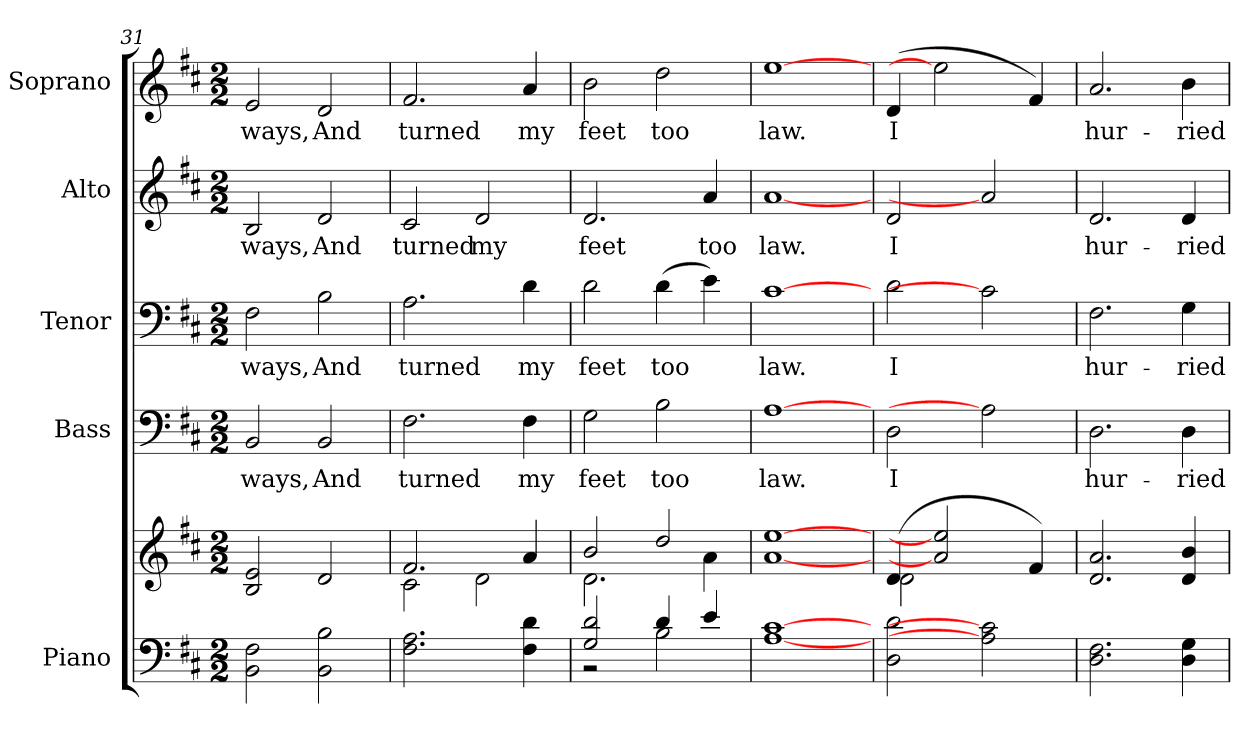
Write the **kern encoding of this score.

**kern	**kern	**kern	**text	**kern	**text	**kern	**text	**kern	**text
*part5	*part5	*part4	*part4	*part3	*part3	*part2	*part2	*part1	*part1
*staff6	*staff5	*staff4	*staff4	*staff3	*staff3	*staff2	*staff2	*staff1	*staff1
*I"Piano	*	*I"Bass	*	*I"Tenor	*	*I"Alto	*	*I"Soprano	*
*I'Pno.	*	*I'B.	*	*I'T.	*	*I'A.	*	*I'S.	*
*clefF4	*clefG2	*clefF4	*	*clefF4	*	*clefG2	*	*clefG2	*
*k[f#c#]	*k[f#c#]	*k[f#c#]	*	*k[f#c#]	*	*k[f#c#]	*	*k[f#c#]	*
*D:	*D:	*D:	*	*D:	*	*D:	*	*D:	*
*M2/2	*M2/2	*M2/2	*	*M2/2	*	*M2/2	*	*M2/2	*
=31	=31	=31	=31	=31	=31	=31	=31	=31	=31
!	!	!	!LO:LY:b:color=#000000	!	!	!	!	!	!
!	!	!	!	!	!LO:LY:b:color=#000000	!	!	!	!
!	!	!	!	!	!	!	!LO:LY:b:color=#000000	!	!
!	!	!	!	!	!	!	!	!	!LO:LY:b:color=#000000
2BBi\ 2F#i	2Bi/ 2ei	2BBi/	ways,	2F#i\	ways,	2Bi/	ways,	2ei/	ways,
!	!	!	!LO:LY:b:color=#000000	!	!	!	!	!	!
!	!	!	!	!	!LO:LY:b:color=#000000	!	!	!	!
!	!	!	!	!	!	!	!LO:LY:b:color=#000000	!	!
!	!	!	!	!	!	!	!	!	!LO:LY:b:color=#000000
2BBi\ 2Bi	2di/	2BBi/	And	2Bi\	And	2di/	And	2di/	And
!!LO:PB:g=z
=32	=32	=32	=32	=32	=32	=32	=32	=32	=32
*	*^	*	*	*	*	*	*	*	*
!	!	!	!	!LO:LY:b:color=#000000	!	!	!	!	!	!
!	!	!	!	!	!	!LO:LY:b:color=#000000	!	!	!	!
!	!	!	!	!	!	!	!	!LO:LY:b:color=#000000	!	!
!	!	!	!	!	!	!	!	!	!	!LO:LY:b:color=#000000
2.F#i\ 2.Ai	2.f#i/	2c#i\	2.F#i\	turned	2.Ai\	turned	2c#i/	turned	2.f#i/	turned
!	!	!	!	!	!	!	!	!LO:LY:b:color=#000000	!	!
.	.	2di\	.	.	.	.	2di/	my	.	.
!	!	!	!	!LO:LY:b:color=#000000	!	!	!	!	!	!
!	!	!	!	!	!	!LO:LY:b:color=#000000	!	!	!	!
!	!	!	!	!	!	!	!	!	!	!LO:LY:b:color=#000000
4F#i\ 4di	4ai/	.	4F#i\	my	4di\	my	.	.	4ai/	my
=33	=33	=33	=33	=33	=33	=33	=33	=33	=33	=33
*^	*	*	*	*	*	*	*	*	*	*
!	!	!	!	!	!LO:LY:b:color=#000000	!	!	!	!	!	!
!	!	!	!	!	!	!	!LO:LY:b:color=#000000	!	!	!	!
!	!	!	!	!	!	!	!	!	!LO:LY:b:color=#000000	!	!
!	!	!	!	!	!	!	!	!	!	!	!LO:LY:b:color=#000000
2Gi/ 2di	2r	2bi/	2.di\	2Gi\	feet	2di\	feet	2.di/	feet	2bi\	feet
!	!	!	!	!	!LO:LY:b:color=#000000	!	!	!	!	!	!
!	!	!	!	!	!	!	!LO:LY:b:color=#000000	!	!	!	!
!	!	!	!	!	!	!	!	!	!	!	!LO:LY:b:color=#000000
4di/	2Bi\	2ddi/	.	2Bi\	too	(4di\	too	.	.	2ddi\	too
!	!	!	!	!	!	!	!	!	!LO:LY:b:color=#000000	!	!
4ei/	.	.	4ai\	.	.	4ei\)	.	4ai/	too	.	.
*v	*v	*	*	*	*	*	*	*	*	*	*
*	*v	*v	*	*	*	*	*	*	*	*
=34	=34	=34	=34	=34	=34	=34	=34	=34	=34
*	*^	*	*	*	*	*	*	*	*
!	!	!	!	!LO:LY:b:color=#000000	!	!	!	!	!	!
*	*v	*v	*	*	*	*	*	*	*	*
*	*^	*	*	*	*	*	*	*	*
!	!	!	!	!	!	!LO:LY:b:color=#000000	!	!	!	!
*	*v	*v	*	*	*	*	*	*	*	*
*	*^	*	*	*	*	*	*	*	*
!	!	!	!	!	!	!	!	!LO:LY:b:color=#000000	!	!
*	*v	*v	*	*	*	*	*	*	*	*
*	*^	*	*	*	*	*	*	*	*
!	!	!	!	!	!	!	!	!	!	!LO:LY:b:color=#000000
*	*v	*v	*	*	*	*	*	*	*	*
[1Ai [1c#i	[1ai [1eei	[1Ai	law.	[1c#i	law.	[1ai	law.	[1eei	law.
=35	=35	=35	=35	=35	=35	=35	=35	=35	=35
*	*^	*	*	*	*	*	*	*	*
!	!	!	!	!LO:LY:b:color=#000000	!	!	!	!	!	!
!	!	!	!	!	!	!LO:LY:b:color=#000000	!	!	!	!
!	!	!	!	!	!	!	!	!LO:LY:b:color=#000000	!	!
!	!	!	!	!	!	!	!	!	!	!LO:LY:b:color=#000000
2Di\ 2di	(4di/	2di\	2Di\	I	2di\	I	2di/	I	(4di/	I
.	2ai] 2eei]	.	.	.	.	.	.	.	2eei]	.
2Ai] 2c#i]	.	2ryy	2Ai]	.	2c#i]	.	2ai]	.	.	.
.	4f#i/)	.	.	.	.	.	.	.	4f#i/)	.
*	*v	*v	*	*	*	*	*	*	*	*
=36	=36	=36	=36	=36	=36	=36	=36	=36	=36
!	!	!	!LO:LY:b:color=#000000	!	!	!	!	!	!
!	!	!	!	!	!LO:LY:b:color=#000000	!	!	!	!
!	!	!	!	!	!	!	!LO:LY:b:color=#000000	!	!
!	!	!	!	!	!	!	!	!	!LO:LY:b:color=#000000
2.Di\ 2.F#i	2.di/ 2.ai	2.Di\	hur-	2.F#i\	hur-	2.di/	hur-	2.ai/	hur-
!	!	!	!LO:LY:b:color=#000000	!	!	!	!	!	!
!	!	!	!	!	!LO:LY:b:color=#000000	!	!	!	!
!	!	!	!	!	!	!	!LO:LY:b:color=#000000	!	!
!	!	!	!	!	!	!	!	!	!LO:LY:b:color=#000000
4Di\ 4Gi	4di/ 4bi	4Di\	-ried	4Gi\	-ried	4di/	-ried	4bi\	-ried
=	=	=	=	=	=	=	=	=	=
*-	*-	*-	*-	*-	*-	*-	*-	*-	*-
